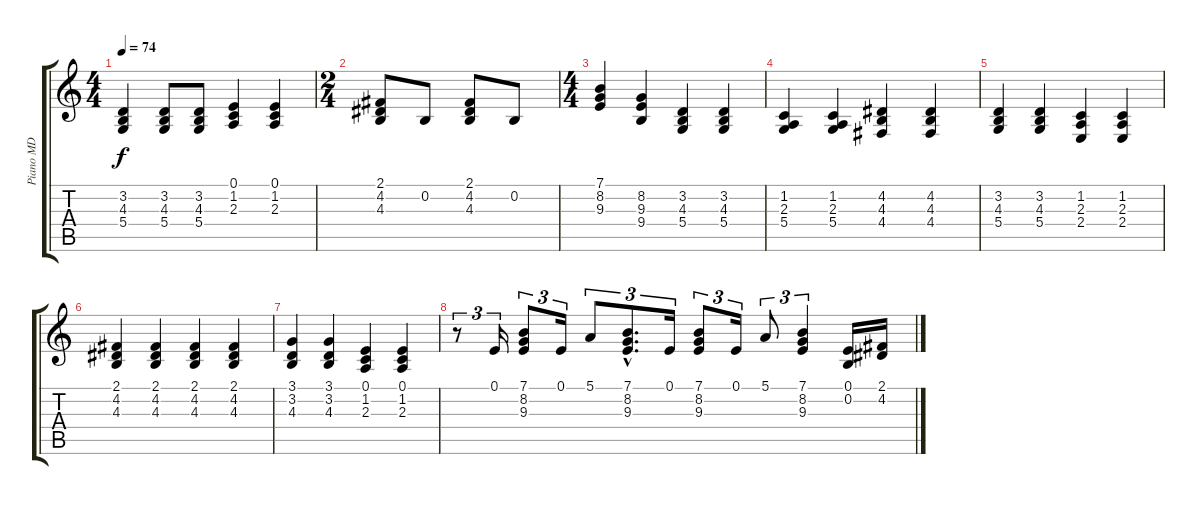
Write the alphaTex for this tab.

\track ("Piano MD" "Piano MD") {instrument acousticgrandpiano}
\staff {score tabs}
\tuning (E4 B3 G3 D3 A2 E2) {hide}
\ts (4 4)
\tempo 74
\clef g2
\ks c
(3.2 4.3 5.4).4{dy f} (3.2 4.3 5.4).8 (3.2 4.3 5.4).8 (0.1 1.2 2.3).4 (0.1 1.2 2.3).4 |
\ts (2 4)
(2.1 4.2 4.3).8 0.2.8 (2.1 4.2 4.3).8 0.2.8 |
\ts (4 4)
(7.1 8.2 9.3).4 (8.2 9.3 9.4).4 (3.2 4.3 5.4).4 (3.2 4.3 5.4).4 |
(1.2 2.3 5.4).4 (1.2 2.3 5.4).4 (4.2 4.3 4.4).4 (4.2 4.3 4.4).4 |
(3.2 4.3 5.4).4 (3.2 4.3 5.4).4 (1.2 2.3 2.4).4 (1.2 2.3 2.4).4 |
(2.1 4.2 4.3).4 (2.1 4.2 4.3).4 (2.1 4.2 4.3).4 (2.1 4.2 4.3).4 |
(3.1 3.2 4.3).4 (3.1 3.2 4.3).4 (0.1 1.2 2.3).4 (0.1 1.2 2.3).4 |
r.8{tu (3 2)} 0.1.16{tu (3 2)} (7.1 8.2 9.3).8{tu (3 2)} 0.1.16{tu (3 2)} 5.1.8{tu (3 2)} (7.1{hac} 8.2{hac} 9.3{hac}).8{d tu (3 2)} 0.1.16{tu (3 2)} (7.1 8.2 9.3).8{tu (3 2)} 0.1.16{tu (3 2)} 5.1.8{tu (3 2)} (7.1 8.2 9.3).4{tu (3 2)} (0.1 0.2).16 (2.1 4.2).16
